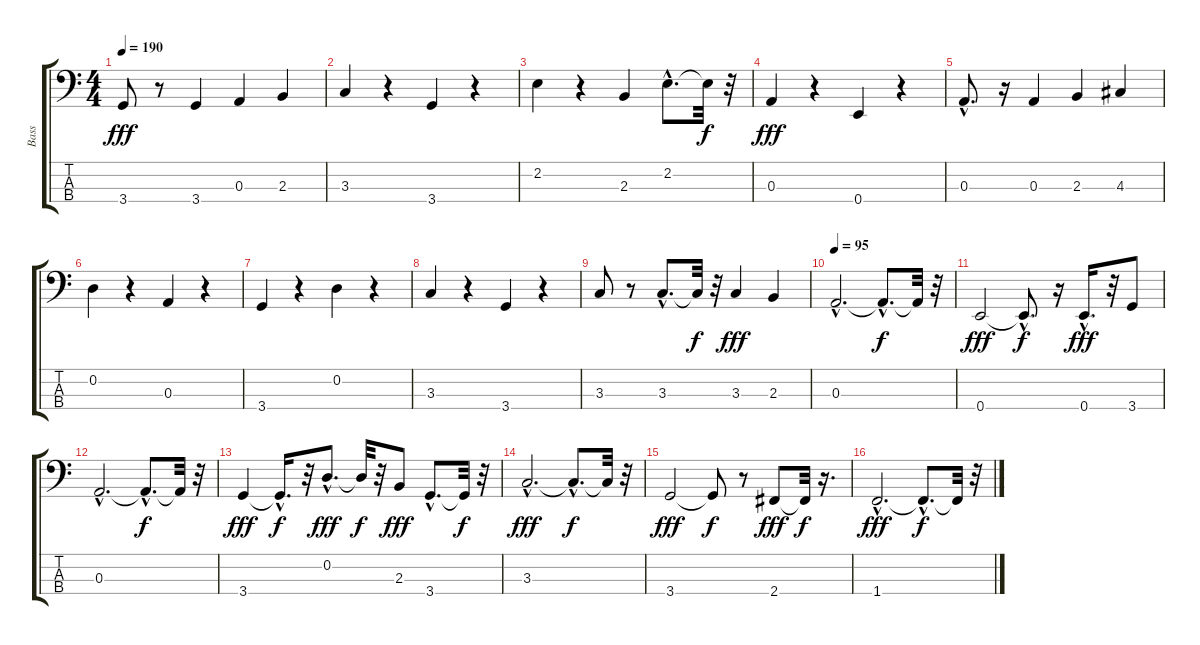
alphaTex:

\track ("Bass" "Bass") {instrument electricbassfinger}
\staff {score tabs}
\tuning (G2 D2 A1 E1) {hide}
\ts (4 4)
\tempo 190
\clef f4
\ks c
3.4.8{dy fff} r.8 3.4.4 0.3.4 2.3.4 |
3.3.4 r.4 3.4.4 r.4 |
2.2.4 r.4 2.3.4 2.2{hac}.8{d} 2.2{t}.32{dy f} r.32 |
0.3.4{dy fff} r.4 0.4.4 r.4 |
0.3{hac}.8{d} r.16 0.3.4 2.3.4 4.3.4 |
0.2.4 r.4 0.3.4 r.4 |
3.4.4 r.4 0.2.4 r.4 |
3.3.4 r.4 3.4.4 r.4 |
3.3.8 r.8 3.3{hac}.8{d} 3.3{t}.32{dy f} r.32 3.3.4{dy fff} 2.3.4 |
\tempo 95
0.3{hac}.2{d} 0.3{hac t}.8{d dy f} 0.3{t}.32 r.32 |
0.4.2{dy fff} 0.4{hac t}.8{d dy f} r.16 0.4{hac}.16{d dy fff} r.32 3.4.8 |
0.3{hac}.2{d} 0.3{hac t}.8{d dy f} 0.3{t}.32 r.32 |
3.4.4{dy fff} 3.4{hac t}.16{d dy f} r.32 0.2{hac}.8{d dy fff} 0.2{t}.32{dy f} r.32 2.3.8{dy fff} 3.4{hac}.8{d} 3.4{t}.32{dy f} r.32 |
3.3{hac}.2{d dy fff} 3.3{hac t}.8{d dy f} 3.3{t}.32 r.32 |
3.4.2{dy fff} 3.4{t}.8{dy f} r.8 2.4.8{dy fff} 2.4{t}.32{dy f} r.16{d} |
1.4{hac}.2{d dy fff} 1.4{hac t}.8{d dy f} 1.4{t}.32 r.32
